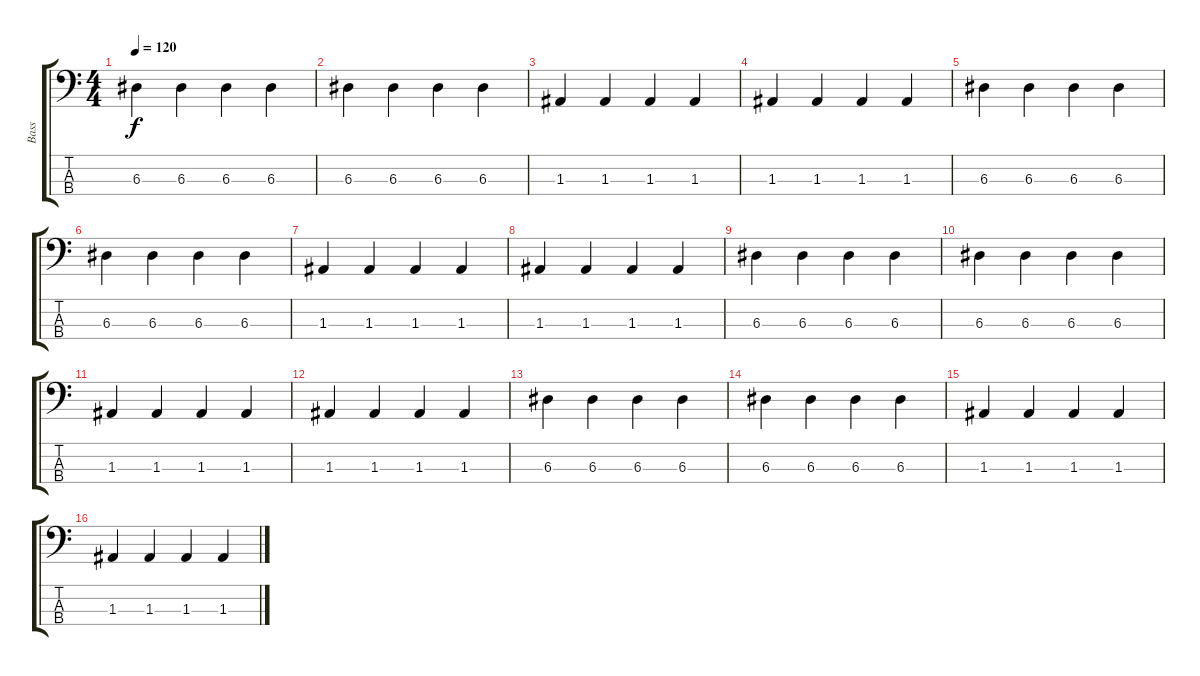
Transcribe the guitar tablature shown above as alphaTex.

\track ("Bass" "Bass") {instrument acousticbass}
\staff {score tabs}
\tuning (G2 D2 A1 E1) {hide}
\ts (4 4)
\tempo 120
\clef f4
\ks c
6.3.4{dy f instrument acousticbass} 6.3.4 6.3.4 6.3.4 |
6.3.4 6.3.4 6.3.4 6.3.4 |
1.3.4 1.3.4 1.3.4 1.3.4 |
1.3.4 1.3.4 1.3.4 1.3.4 |
6.3.4 6.3.4 6.3.4 6.3.4 |
6.3.4 6.3.4 6.3.4 6.3.4 |
1.3.4 1.3.4 1.3.4 1.3.4 |
1.3.4 1.3.4 1.3.4 1.3.4 |
6.3.4 6.3.4 6.3.4 6.3.4 |
6.3.4 6.3.4 6.3.4 6.3.4 |
1.3.4 1.3.4 1.3.4 1.3.4 |
1.3.4 1.3.4 1.3.4 1.3.4 |
6.3.4 6.3.4 6.3.4 6.3.4 |
6.3.4 6.3.4 6.3.4 6.3.4 |
1.3.4 1.3.4 1.3.4 1.3.4 |
1.3.4 1.3.4 1.3.4 1.3.4
